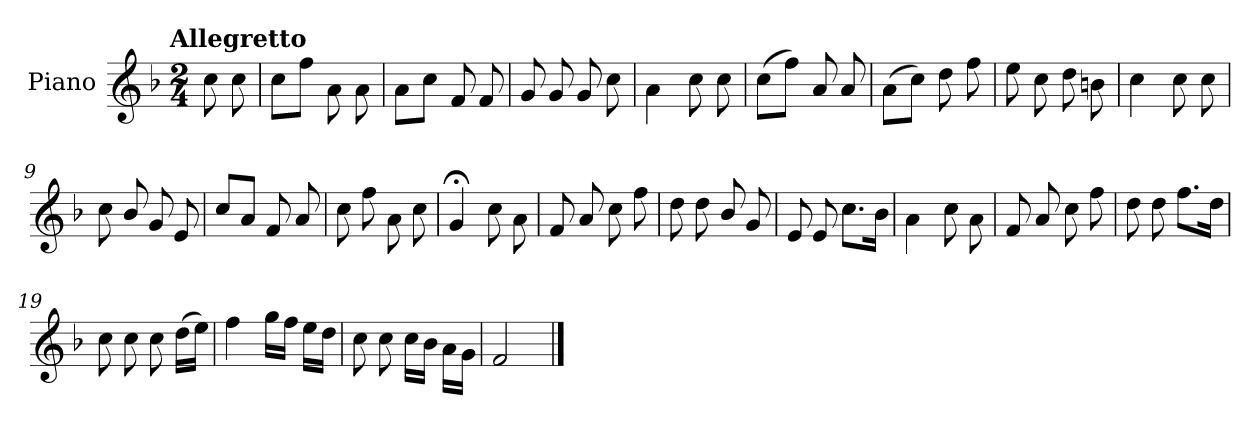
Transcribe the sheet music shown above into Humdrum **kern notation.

**kern
*part1
*staff1
*I"Piano
*I'Pno.
*clefG2
*k[b-]
!!LO:TX:omd:t=Allegretto
*M2/4
*MM116
=
8cc\
8cc\
=1
8cc\L
8ff\J
8a\
8a\
=2
8a\L
8cc\J
8f/
8f/
=3
8g/
8g/
8g/
8cc\
=4
4a\
8cc\
8cc\
=5
(>8cc\L
8ff\J)
8a/
8a/
!!LO:LB:g=z
=6
(>8a\L
8cc\J)
8dd\
8ff\
=7
8ee\
8cc\
8dd\
8bn\
=8
4cc\
8cc\
8cc\
=9
8cc\
8b-/
8g/
8e/
=10
8cc/L
8a/J
8f/
8a/
=11
8cc\
8ff\
8a\
8cc\
!!LO:LB:g=z
=12
4g;</
8cc\
8a\
=13
8f/
8a/
8cc\
8ff\
=14
8dd\
8dd\
8b-/
8g/
=15
8e/
8e/
8.cc\L
16b-\Jk
=16
4a\
8cc\
8a\
=17
8f/
8a/
8cc\
8ff\
!!LO:LB:g=z
=18
8dd\
8dd\
8.ff\L
16dd\Jk
=19
8cc\
8cc\
8cc\
(>16dd\LL
16ee\JJ)
=20
4ff\
16gg\LL
16ff\JJ
16ee\LL
16dd\JJ
=21
8cc\
8cc\
16cc\LL
16b-\JJ
16a\LL
16g\JJ
=22
2f/
==
*-
